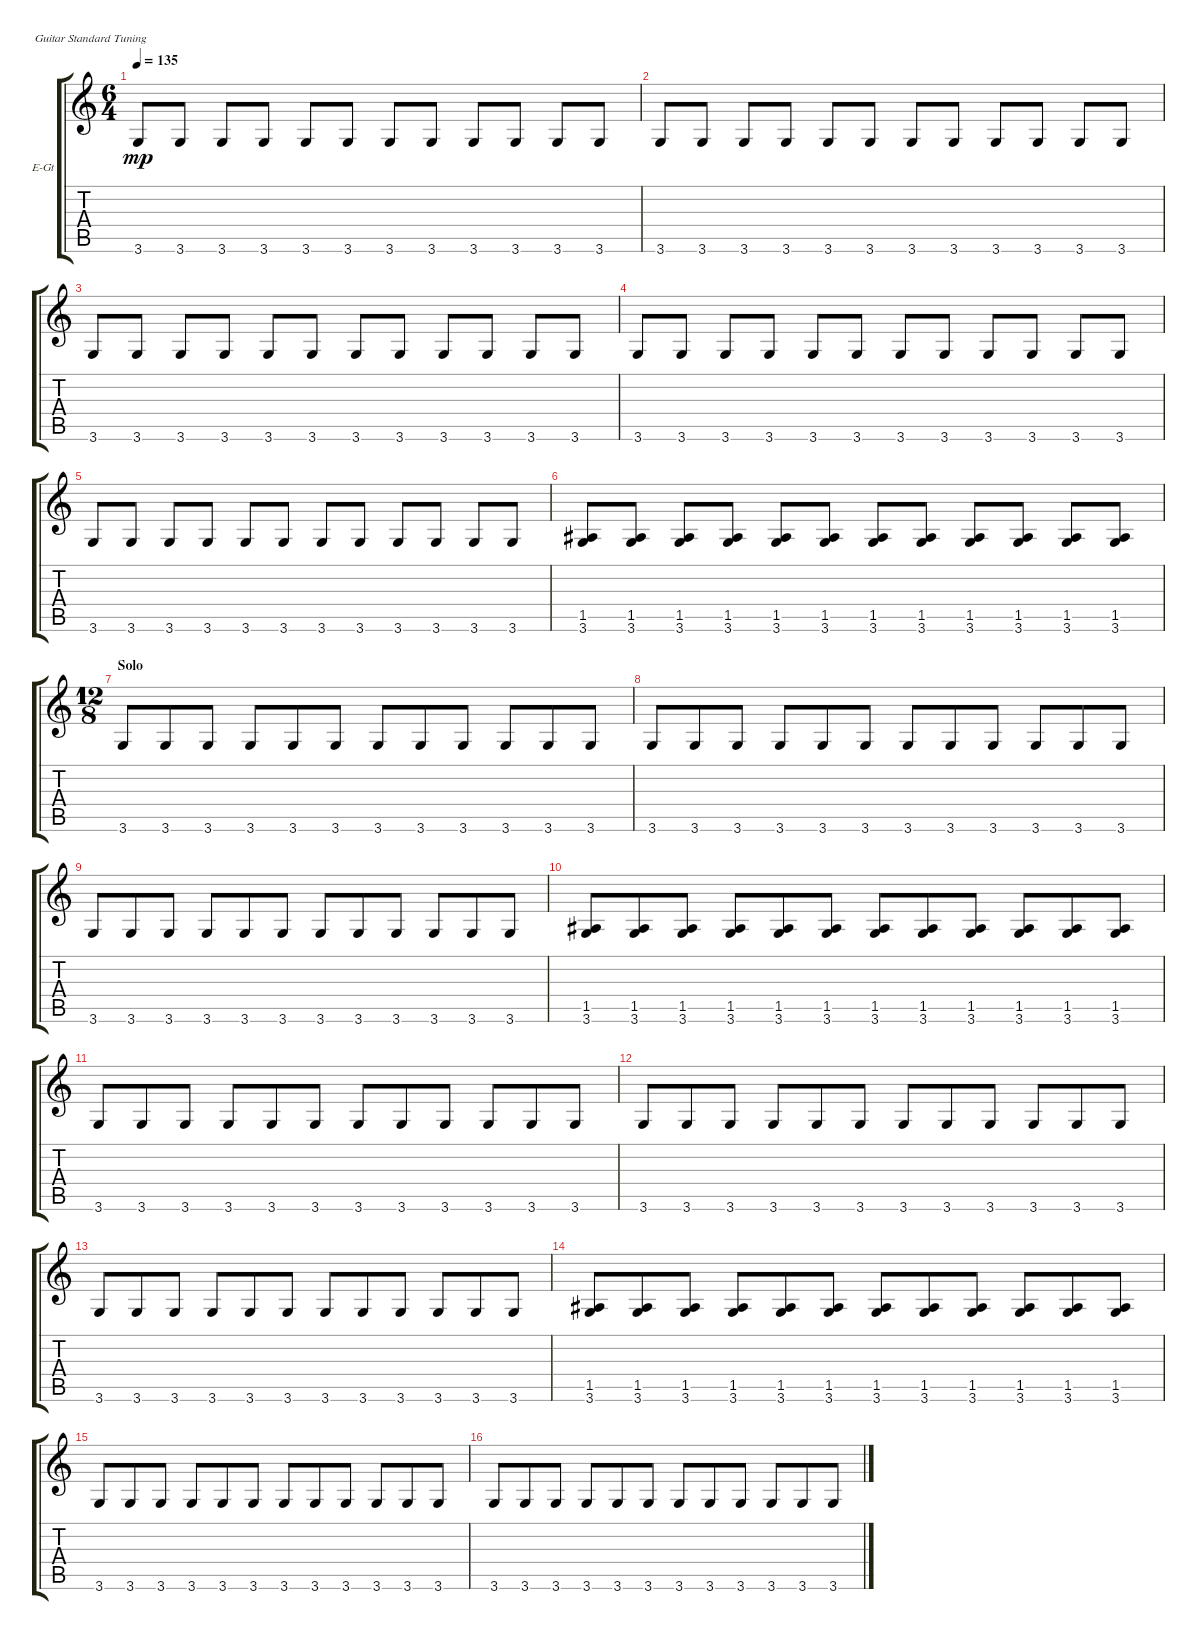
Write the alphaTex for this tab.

\bracketExtendMode groupsimilarinstruments
\firstSystemTrackNameOrientation horizontal
\otherSystemsTrackNameOrientation horizontal
\track ("Rhythm Guitar I (David Gilmour)" "E-Gt") {instrument electricguitarclean}
\staff {score tabs}
\tuning (E4 B3 G3 D3 A2 E2)
\ts (6 4)
\tempo 135
\clef g2
\ks c
3.6.8{dy mp} 3.6.8 3.6.8 3.6.8 3.6.8 3.6.8 3.6.8 3.6.8 3.6.8 3.6.8 3.6.8 3.6.8 |
3.6.8 3.6.8 3.6.8 3.6.8 3.6.8 3.6.8 3.6.8 3.6.8 3.6.8 3.6.8 3.6.8 3.6.8 |
3.6.8 3.6.8 3.6.8 3.6.8 3.6.8 3.6.8 3.6.8 3.6.8 3.6.8 3.6.8 3.6.8 3.6.8 |
3.6.8 3.6.8 3.6.8 3.6.8 3.6.8 3.6.8 3.6.8 3.6.8 3.6.8 3.6.8 3.6.8 3.6.8 |
3.6.8 3.6.8 3.6.8 3.6.8 3.6.8 3.6.8 3.6.8 3.6.8 3.6.8 3.6.8 3.6.8 3.6.8 |
(3.6 1.5).8 (3.6 1.5).8 (3.6 1.5).8 (3.6 1.5).8 (3.6 1.5).8 (3.6 1.5).8 (3.6 1.5).8 (3.6 1.5).8 (3.6 1.5).8 (3.6 1.5).8 (3.6 1.5).8 (3.6 1.5).8 |
\ts (12 8)
\beaming (8 3 3 3 3)
\section ("" "Solo")
3.6.8 3.6.8 3.6.8 3.6.8 3.6.8 3.6.8 3.6.8 3.6.8 3.6.8 3.6.8 3.6.8 3.6.8 |
3.6.8 3.6.8 3.6.8 3.6.8 3.6.8 3.6.8 3.6.8 3.6.8 3.6.8 3.6.8 3.6.8 3.6.8 |
3.6.8 3.6.8 3.6.8 3.6.8 3.6.8 3.6.8 3.6.8 3.6.8 3.6.8 3.6.8 3.6.8 3.6.8 |
(3.6 1.5).8 (3.6 1.5).8 (3.6 1.5).8 (3.6 1.5).8 (3.6 1.5).8 (3.6 1.5).8 (3.6 1.5).8 (3.6 1.5).8 (3.6 1.5).8 (3.6 1.5).8 (3.6 1.5).8 (3.6 1.5).8 |
3.6.8 3.6.8 3.6.8 3.6.8 3.6.8 3.6.8 3.6.8 3.6.8 3.6.8 3.6.8 3.6.8 3.6.8 |
3.6.8 3.6.8 3.6.8 3.6.8 3.6.8 3.6.8 3.6.8 3.6.8 3.6.8 3.6.8 3.6.8 3.6.8 |
3.6.8 3.6.8 3.6.8 3.6.8 3.6.8 3.6.8 3.6.8 3.6.8 3.6.8 3.6.8 3.6.8 3.6.8 |
(3.6 1.5).8 (3.6 1.5).8 (3.6 1.5).8 (3.6 1.5).8 (3.6 1.5).8 (3.6 1.5).8 (3.6 1.5).8 (3.6 1.5).8 (3.6 1.5).8 (3.6 1.5).8 (3.6 1.5).8 (3.6 1.5).8 |
3.6.8 3.6.8 3.6.8 3.6.8 3.6.8 3.6.8 3.6.8 3.6.8 3.6.8 3.6.8 3.6.8 3.6.8 |
3.6.8 3.6.8 3.6.8 3.6.8 3.6.8 3.6.8 3.6.8 3.6.8 3.6.8 3.6.8 3.6.8 3.6.8
